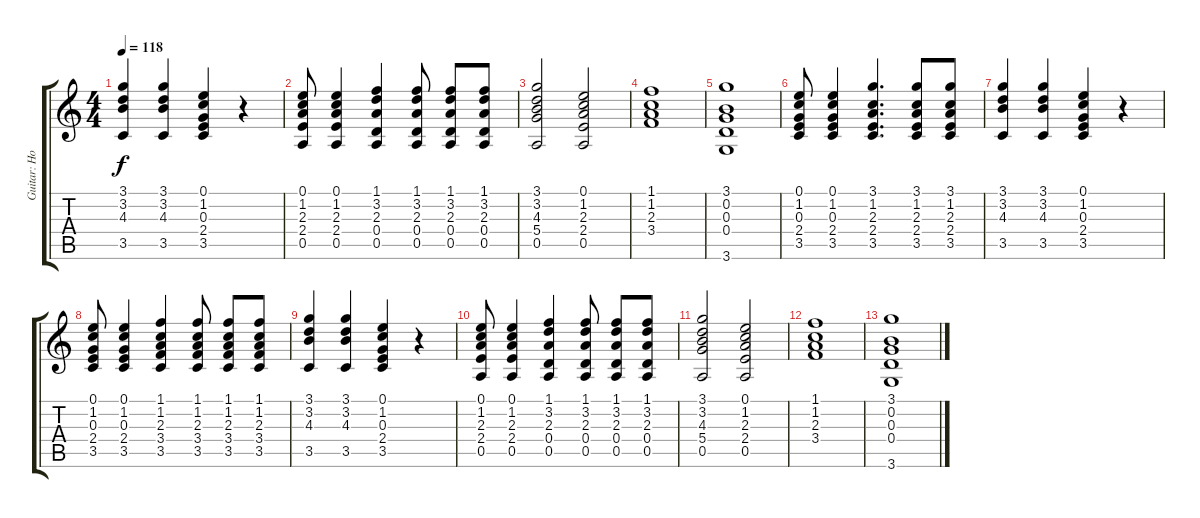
\track ("Guitar: Howard" "Guitar: Ho") {instrument electricguitarclean}
\staff {score tabs}
\tuning (E4 B3 G3 D3 A2 E2) {hide}
\ts (4 4)
\tempo 118
\clef g2
\ks c
(3.1 3.2 4.3 3.5).4{dy f} (3.1 3.2 4.3 3.5).4 (0.1 1.2 0.3 2.4 3.5).4 r.4 |
(0.1 1.2 2.3 2.4 0.5).8 (0.1 1.2 2.3 2.4 0.5).4 (1.1 3.2 2.3 0.4 0.5).4 (1.1 3.2 2.3 0.4 0.5).8 (1.1 3.2 2.3 0.4 0.5).8 (1.1 3.2 2.3 0.4 0.5).8 |
(3.1 3.2 4.3 5.4 0.5).2 (0.1 1.2 2.3 2.4 0.5).2 |
(1.1 1.2 2.3 3.4).1 |
(3.1 0.2 0.3 0.4 3.6).1 |
(0.1 1.2 0.3 2.4 3.5).8 (0.1 1.2 0.3 2.4 3.5).4 (3.1 1.2 2.3 2.4 3.5).4{d} (3.1 1.2 2.3 2.4 3.5).8 (3.1 1.2 2.3 2.4 3.5).8 |
(3.1 3.2 4.3 3.5).4 (3.1 3.2 4.3 3.5).4 (0.1 1.2 0.3 2.4 3.5).4 r.4 |
(0.1 1.2 0.3 2.4 3.5).8 (0.1 1.2 0.3 2.4 3.5).4 (1.1 1.2 2.3 3.4 3.5).4 (1.1 1.2 2.3 3.4 3.5).8 (1.1 1.2 2.3 3.4 3.5).8 (1.1 1.2 2.3 3.4 3.5).8 |
(3.1 3.2 4.3 3.5).4 (3.1 3.2 4.3 3.5).4 (0.1 1.2 0.3 2.4 3.5).4 r.4 |
(0.1 1.2 2.3 2.4 0.5).8 (0.1 1.2 2.3 2.4 0.5).4 (1.1 3.2 2.3 0.4 0.5).4 (1.1 3.2 2.3 0.4 0.5).8 (1.1 3.2 2.3 0.4 0.5).8 (1.1 3.2 2.3 0.4 0.5).8 |
(3.1 3.2 4.3 5.4 0.5).2 (0.1 1.2 2.3 2.4 0.5).2 |
(1.1 1.2 2.3 3.4).1 |
(3.1 0.2 0.3 0.4 3.6).1
